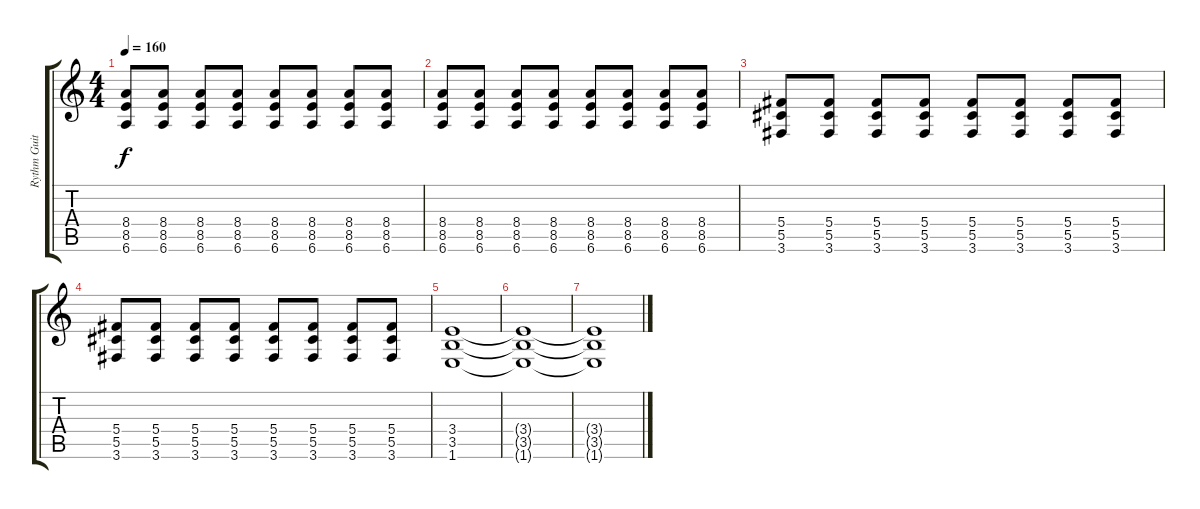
\track ("Rythm Guitar" "Rythm Guit") {instrument distortionguitar}
\staff {score tabs}
\tuning (Eb4 Bb3 Gb3 Db3 Ab2 Eb2) {hide}
\ts (4 4)
\tempo 160
\clef g2
\ks c
(8.4 8.5 6.6).8{dy f} (8.4 8.5 6.6).8 (8.4 8.5 6.6).8 (8.4 8.5 6.6).8 (8.4 8.5 6.6).8 (8.4 8.5 6.6).8 (8.4 8.5 6.6).8 (8.4 8.5 6.6).8 |
(8.4 8.5 6.6).8 (8.4 8.5 6.6).8 (8.4 8.5 6.6).8 (8.4 8.5 6.6).8 (8.4 8.5 6.6).8 (8.4 8.5 6.6).8 (8.4 8.5 6.6).8 (8.4 8.5 6.6).8 |
(5.4 5.5 3.6).8 (5.4 5.5 3.6).8 (5.4 5.5 3.6).8 (5.4 5.5 3.6).8 (5.4 5.5 3.6).8 (5.4 5.5 3.6).8 (5.4 5.5 3.6).8 (5.4 5.5 3.6).8 |
(5.4 5.5 3.6).8 (5.4 5.5 3.6).8 (5.4 5.5 3.6).8 (5.4 5.5 3.6).8 (5.4 5.5 3.6).8 (5.4 5.5 3.6).8 (5.4 5.5 3.6).8 (5.4 5.5 3.6).8 |
(3.4 3.5 1.6).1 |
(3.4{t} 3.5{t} 1.6{t}).1 |
(3.4{t} 3.5{t} 1.6{t}).1
